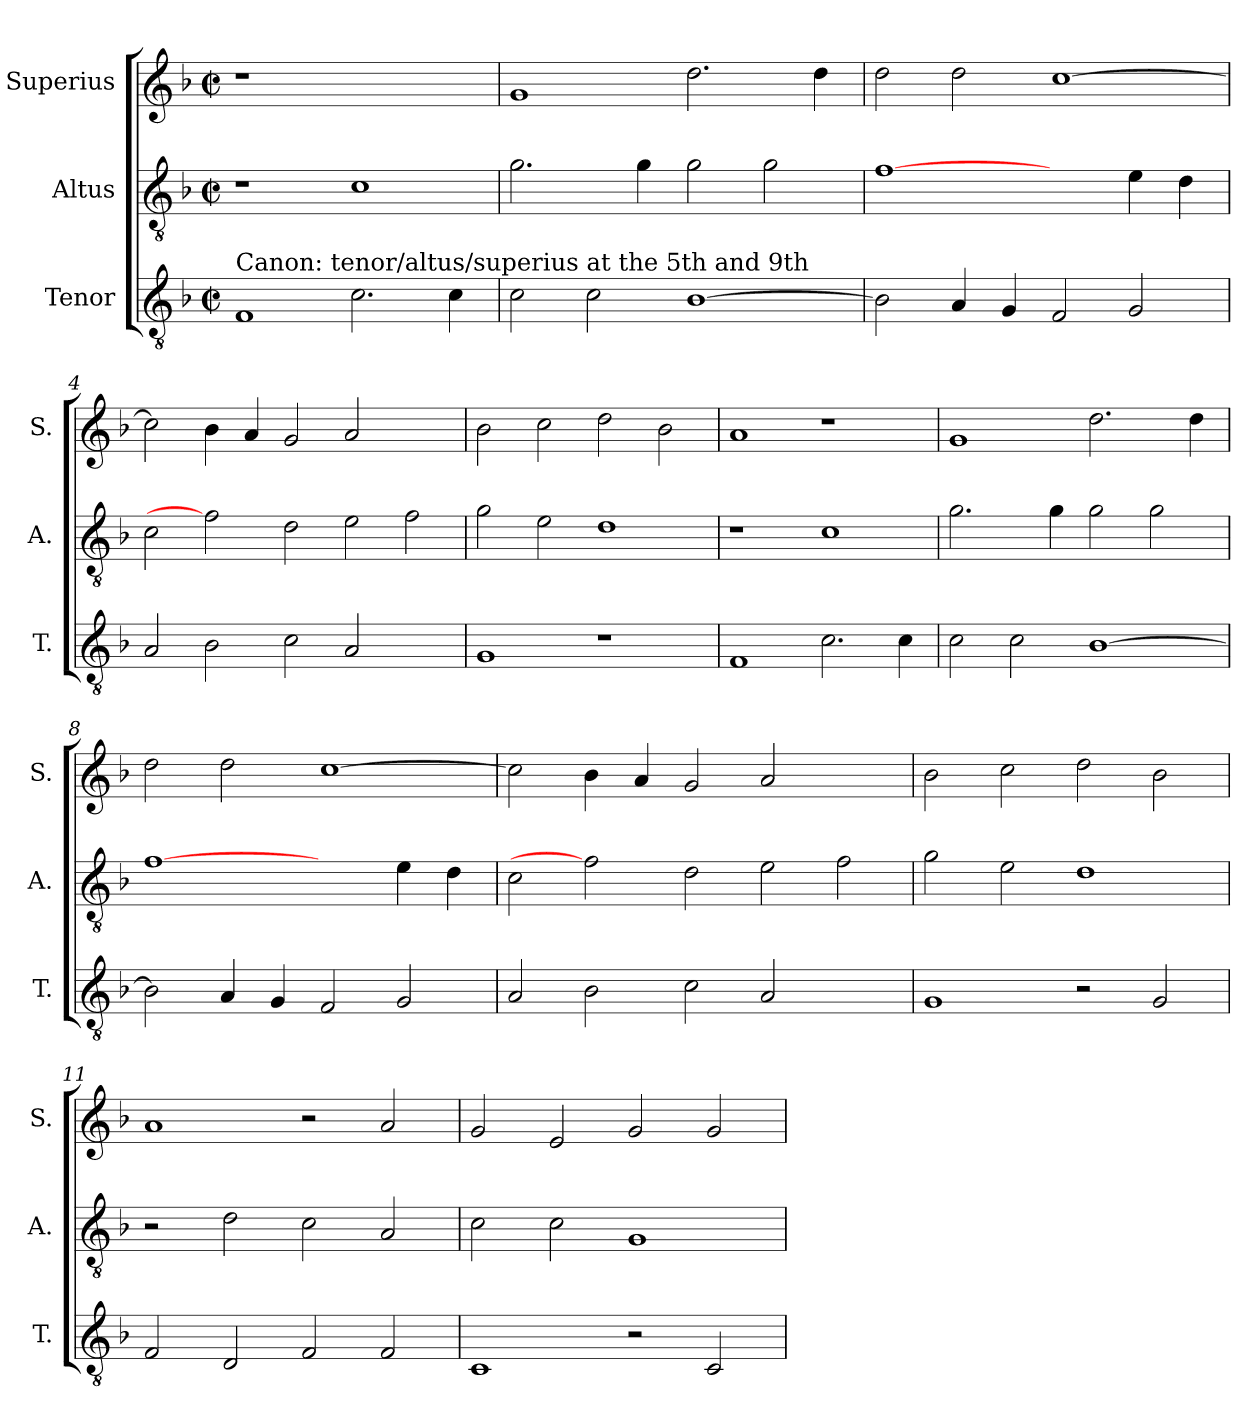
**kern	**kern	**kern
*part3	*part2	*part1
*staff3	*staff2	*staff1
*I"Tenor	*I"Altus	*I"Superius
*I'T.	*I'A.	*I'S.
!!LO:PB:g=z
*clefGv2	*clefGv2	*clefG2
*ITrd7c12	*ITrd7c12	*
*k[b-]	*k[b-]	*k[b-]
*F:	*F:	*F:
*M2/2	*M2/2	*M2/2
*met(c|)	*met(c|)	*met(c|)
=1	=1	=1
!LO:TX:a:t=Canon&colon; tenor/altus/superius at the 5th and 9th	!	!
!	!	!LO:N:vis=1
1FFi	1r	1r
2.Ci\	1Ci	1ryy
4Ci\	.	.
=2	=2	=2
2Ci\	2.Gi\	1gi
2Ci\	.	.
.	4Gi\	.
[>1BB-i	2Gi\	2.ddi\
.	2Gi\	.
.	.	4ddi\
=3	=3	=3
2BB-i\]	[1Fi	2ddi\
4AAi/	.	2ddi\
4GGi/	.	.
2FFi/	2ryy	[>1cci
2GGi/	4Ei\	.
.	4Di\	.
=4	=4	=4
2AAi/	2Ci\	2cci\]
2BB-i\	2Fi]	4b-i\
.	.	4ai/
2Ci\	2Di\	2gi/
2AAi/	2Ei\	2ai/
2ryy	2Fi\	2ryy
!!LO:LB:g=z
=5	=5	=5
1GGi	2Gi\	2b-i\
.	2Ei\	2cci\
1r	1Di	2ddi\
.	.	2b-i\
=6	=6	=6
1FFi	1r	1ai
2.Ci\	1Ci	1r
4Ci\	.	.
=7	=7	=7
2Ci\	2.Gi\	1gi
2Ci\	.	.
.	4Gi\	.
[>1BB-i	2Gi\	2.ddi\
.	2Gi\	.
.	.	4ddi\
=8	=8	=8
2BB-i\]	[1Fi	2ddi\
4AAi/	.	2ddi\
4GGi/	.	.
2FFi/	2ryy	[>1cci
2GGi/	4Ei\	.
.	4Di\	.
=9	=9	=9
2AAi/	2Ci\	2cci\]
2BB-i\	2Fi]	4b-i\
.	.	4ai/
2Ci\	2Di\	2gi/
2AAi/	2Ei\	2ai/
2ryy	2Fi\	2ryy
!!LO:LB:g=z
=10	=10	=10
1GGi	2Gi\	2b-i\
.	2Ei\	2cci\
2r	1Di	2ddi\
2GGi/	.	2b-i\
=11	=11	=11
2FFi/	2r	1ai
2DDi/	2Di\	.
2FFi/	2Ci\	2r
2FFi/	2AAi/	2ai/
=12	=12	=12
1CCi	2Ci\	2gi/
.	2Ci\	2ei/
2r	1GGi	2gi/
2CCi/	.	2gi/
=	=	=
*-	*-	*-
